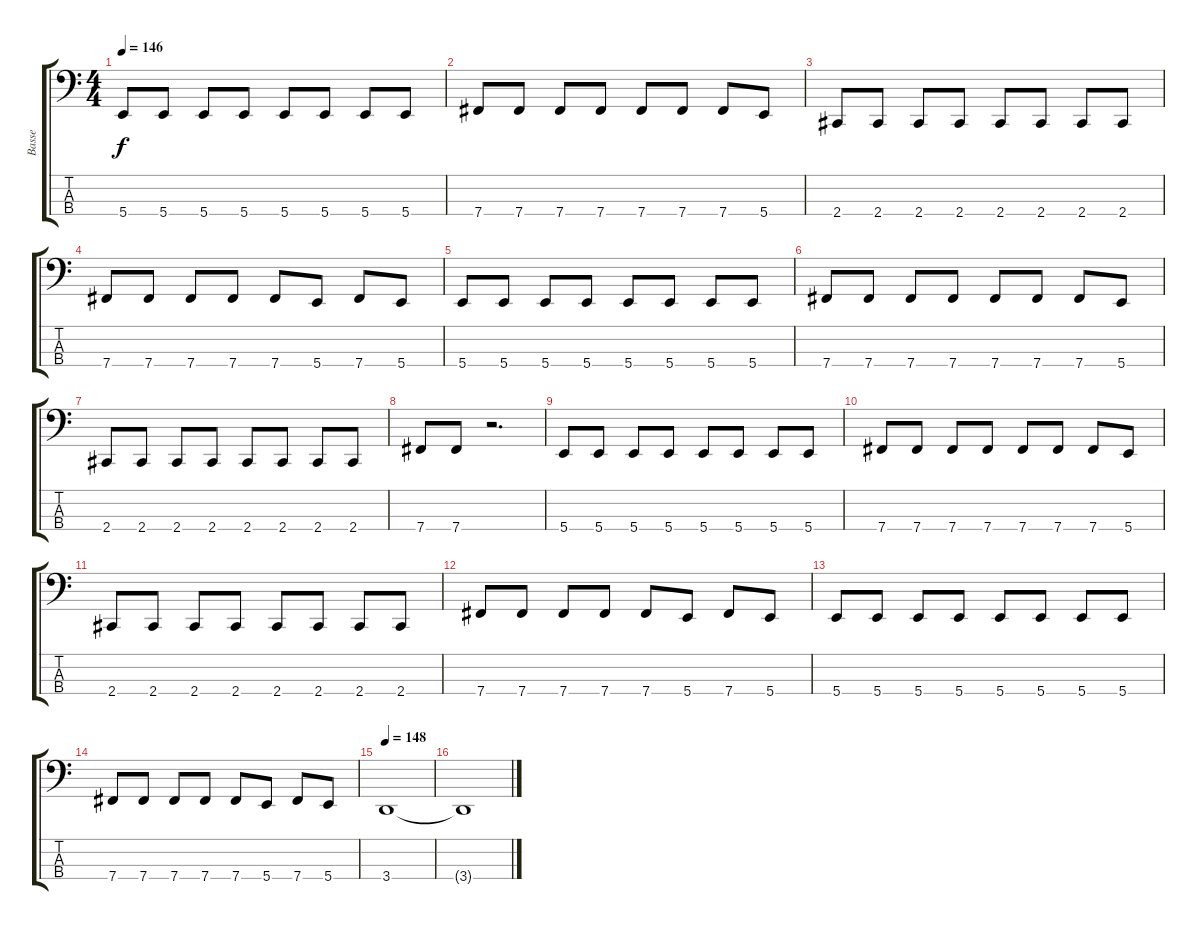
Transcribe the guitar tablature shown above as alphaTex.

\track ("Basse" "Basse") {instrument electricbassfinger}
\staff {score tabs}
\tuning (D2 A1 E1 B0) {hide}
\ts (4 4)
\tempo 146
\clef f4
\ks c
5.4.8{dy f} 5.4.8 5.4.8 5.4.8 5.4.8 5.4.8 5.4.8 5.4.8 |
7.4.8 7.4.8 7.4.8 7.4.8 7.4.8 7.4.8 7.4.8 5.4.8 |
2.4.8 2.4.8 2.4.8 2.4.8 2.4.8 2.4.8 2.4.8 2.4.8 |
7.4.8 7.4.8 7.4.8 7.4.8 7.4.8 5.4.8 7.4.8 5.4.8 |
5.4.8 5.4.8 5.4.8 5.4.8 5.4.8 5.4.8 5.4.8 5.4.8 |
7.4.8 7.4.8 7.4.8 7.4.8 7.4.8 7.4.8 7.4.8 5.4.8 |
2.4.8 2.4.8 2.4.8 2.4.8 2.4.8 2.4.8 2.4.8 2.4.8 |
7.4.8 7.4.8 r.2{d} |
5.4.8 5.4.8 5.4.8 5.4.8 5.4.8 5.4.8 5.4.8 5.4.8 |
7.4.8 7.4.8 7.4.8 7.4.8 7.4.8 7.4.8 7.4.8 5.4.8 |
2.4.8 2.4.8 2.4.8 2.4.8 2.4.8 2.4.8 2.4.8 2.4.8 |
7.4.8 7.4.8 7.4.8 7.4.8 7.4.8 5.4.8 7.4.8 5.4.8 |
5.4.8 5.4.8 5.4.8 5.4.8 5.4.8 5.4.8 5.4.8 5.4.8 |
7.4.8 7.4.8 7.4.8 7.4.8 7.4.8 5.4.8 7.4.8 5.4.8 |
\tempo 148
3.4.1 |
3.4{t}.1
